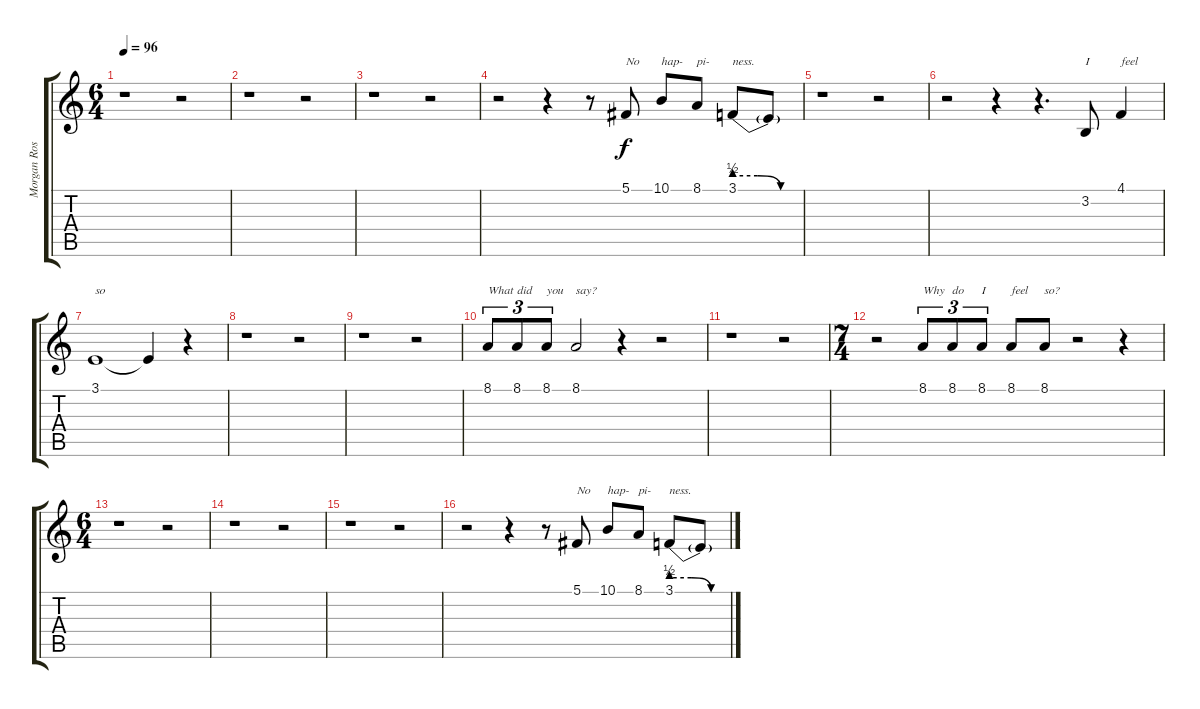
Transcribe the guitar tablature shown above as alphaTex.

\track ("Morgan Rose - Backing Vocals" "Morgan Ros") {instrument lead2sawtooth}
\staff {score tabs}
\tuning (Db4 Ab3 E3 B2 Gb2 Db2) {hide}
\ts (6 4)
\tempo 96
\clef g2
\ks c
r.1{dy f} r.2 |
r.1 r.2 |
r.1 r.2 |
r.2 r.4 r.8 5.1.8{txt "No"} 10.1.8{txt "hap-"} 8.1.8{txt "pi-"} 3.1{be (custom 0 2 20 2 40 0 60 0)}.8{txt "ness."} 3.1{t}.8 |
r.1 r.2 |
r.2 r.4 r.4{d} 3.2.8{txt "I"} 4.1.4{txt "feel"} |
3.1.1{txt "so"} 3.1{t}.4 r.4 |
r.1 r.2 |
r.1 r.2 |
8.1.8{tu (3 2) txt "What"} 8.1.8{tu (3 2) txt "did"} 8.1.8{tu (3 2) txt "you"} 8.1.2{txt "say?"} r.4 r.2 |
r.1 r.2 |
\ts (7 4)
r.2 8.1.8{tu (3 2) txt "Why"} 8.1.8{tu (3 2) txt "do"} 8.1.8{tu (3 2) txt "I"} 8.1.8{txt "feel"} 8.1.8{txt "so?"} r.2 r.4 |
\ts (6 4)
r.1 r.2 |
r.1 r.2 |
r.1 r.2 |
r.2 r.4 r.8 5.1.8{txt "No"} 10.1.8{txt "hap-"} 8.1.8{txt "pi-"} 3.1{be (custom 0 2 20 2 40 0 60 0)}.8{txt "ness."} 3.1{t}.8
